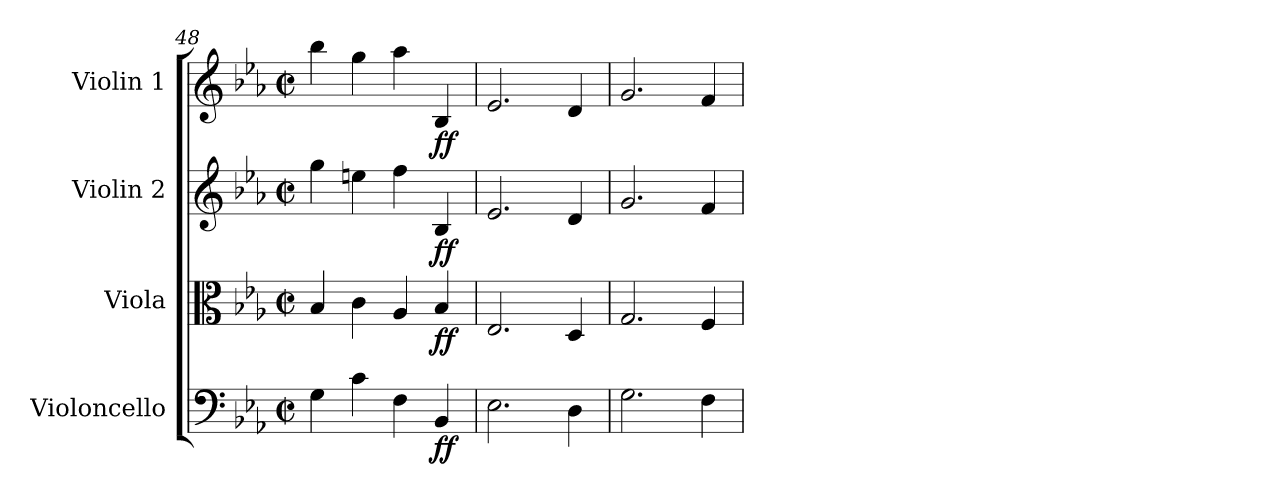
**kern	**dynam	**kern	**dynam	**kern	**dynam	**kern	**dynam
*part4	*part4	*part3	*part3	*part2	*part2	*part1	*part1
*staff4	*staff4	*staff3	*staff3	*staff2	*staff2	*staff1	*staff1
*I"Violoncello	*	*I"Viola	*	*I"Violin 2	*	*I"Violin 1	*
*I'Vc	*	*I'Vla	*	*I'Vln	*	*I'Vln	*
*clefF4	*	*clefC3	*	*clefG2	*	*clefG2	*
*k[b-e-a-]	*	*k[b-e-a-]	*	*k[b-e-a-]	*	*k[b-e-a-]	*
*M2/2	*	*M2/2	*	*M2/2	*	*M2/2	*
*met(c|)	*	*met(c|)	*	*met(c|)	*	*met(c|)	*
=48	=48	=48	=48	=48	=48	=48	=48
4G\	.	4B-/	.	4gg\	.	4bb-\	.
4c\	.	4c\	.	4een\	.	4gg\	.
4F\	.	4A-/	.	4ff\	.	4aa-\	.
!	!LO:DY:b	!	!LO:DY:b	!	!LO:DY:b	!	!LO:DY:b
4BB-/	ff	4B-/	ff	4B-/	ff	4B-/	ff
=49	=49	=49	=49	=49	=49	=49	=49
2.E-\	.	2.E-/	.	2.e-/	.	2.e-/	.
4D\	.	4D/	.	4d/	.	4d/	.
=50	=50	=50	=50	=50	=50	=50	=50
2.G\	.	2.G/	.	2.g/	.	2.g/	.
4F\	.	4F/	.	4f/	.	4f/	.
=	=	=	=	=	=	=	=
*-	*-	*-	*-	*-	*-	*-	*-
